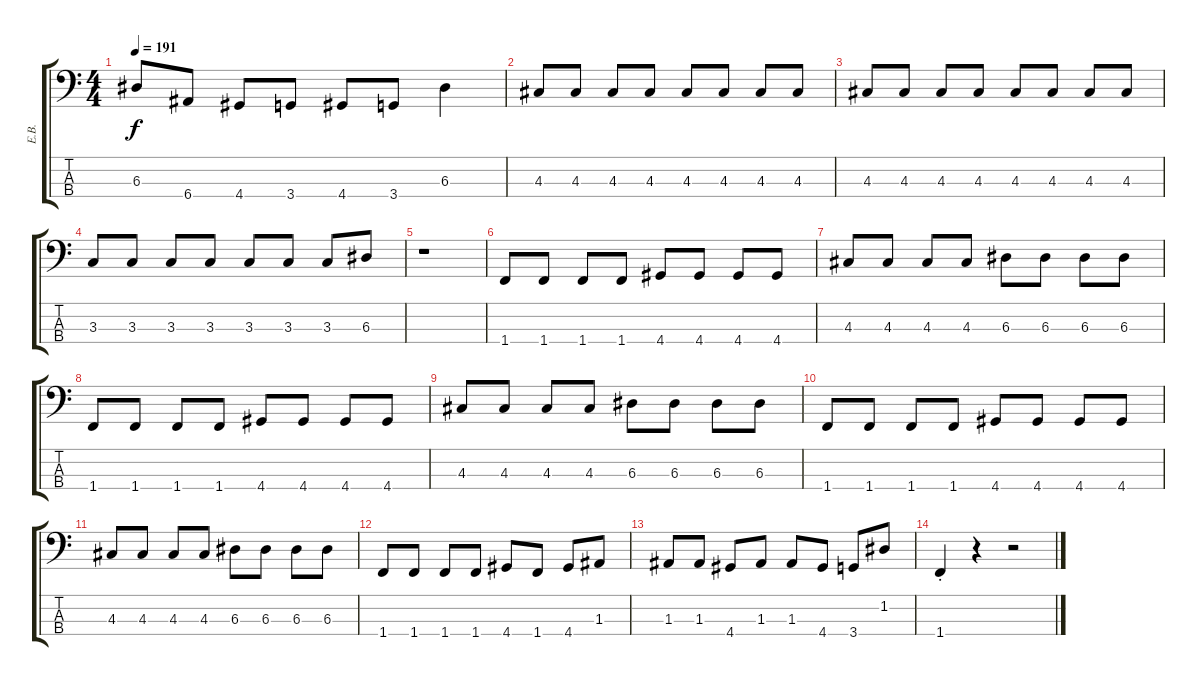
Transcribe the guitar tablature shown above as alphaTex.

\track ("E.B." "E.B.") {instrument electricbassfinger}
\staff {score tabs}
\tuning (G2 D2 A1 E1) {hide}
\ts (4 4)
\tempo 191
\clef f4
\ks c
6.3.8{dy f} 6.4.8 4.4.8 3.4.8 4.4.8 3.4.8 6.3.4 |
4.3.8 4.3.8 4.3.8 4.3.8 4.3.8 4.3.8 4.3.8 4.3.8 |
4.3.8 4.3.8 4.3.8 4.3.8 4.3.8 4.3.8 4.3.8 4.3.8 |
3.3.8 3.3.8 3.3.8 3.3.8 3.3.8 3.3.8 3.3.8 6.3.8 |
r.1 |
1.4.8 1.4.8 1.4.8 1.4.8 4.4.8 4.4.8 4.4.8 4.4.8 |
4.3.8 4.3.8 4.3.8 4.3.8 6.3.8 6.3.8 6.3.8 6.3.8 |
1.4.8 1.4.8 1.4.8 1.4.8 4.4.8 4.4.8 4.4.8 4.4.8 |
4.3.8 4.3.8 4.3.8 4.3.8 6.3.8 6.3.8 6.3.8 6.3.8 |
1.4.8 1.4.8 1.4.8 1.4.8 4.4.8 4.4.8 4.4.8 4.4.8 |
4.3.8 4.3.8 4.3.8 4.3.8 6.3.8 6.3.8 6.3.8 6.3.8 |
1.4.8 1.4.8 1.4.8 1.4.8 4.4.8 1.4.8 4.4.8 1.3.8 |
1.3.8 1.3.8 4.4.8 1.3.8 1.3.8 4.4.8 3.4.8 1.2.8 |
1.4{st}.4 r.4 r.2
